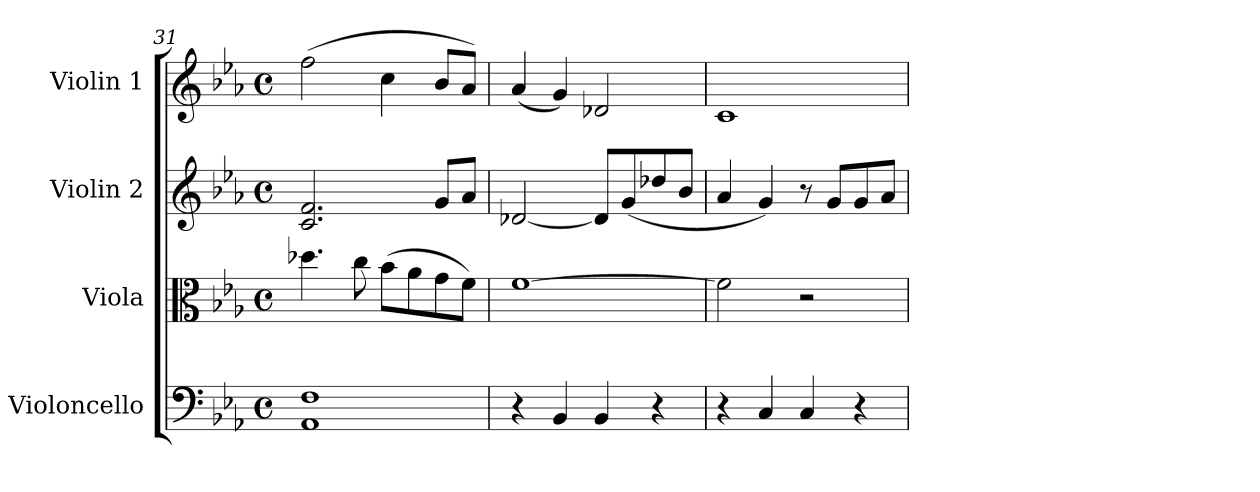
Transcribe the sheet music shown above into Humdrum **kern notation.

**kern	**kern	**kern	**kern
*part4	*part3	*part2	*part1
*staff4	*staff3	*staff2	*staff1
*I"Violoncello	*I"Viola	*I"Violin 2	*I"Violin 1
*I'Vc	*I'Vla	*I'Vln	*I'Vln
!!LO:LB:g=z
*clefF4	*clefC3	*clefG2	*clefG2
*k[b-e-a-]	*k[b-e-a-]	*k[b-e-a-]	*k[b-e-a-]
*M4/4	*M4/4	*M4/4	*M4/4
*met(c)	*met(c)	*met(c)	*met(c)
=31	=31	=31	=31
1AA- 1F	4.dd-X\	2.c/ 2.f/	(2ff\
.	8cc\	.	.
.	(8b-\L	.	4cc\
.	8a-\	.	.
.	8g\	8g/L	8b-/L
.	8f\J)	8a-/J	8a-/J)
=32	=32	=32	=32
4r	[1f	[2d-X/	(>4a-/
4BB-/	.	.	4g/)
4BB-/	.	8d-/L]	2d-X/
.	.	(8g/	.
4r	.	8dd-X/	.
.	.	8b-/J	.
=33	=33	=33	=33
4r	2f\]	4a-/	1c
4C/	.	4g/)	.
4C/	2r	8r	.
.	.	8g/L	.
4r	.	8g/	.
.	.	8a-/J	.
=	=	=	=
*-	*-	*-	*-
